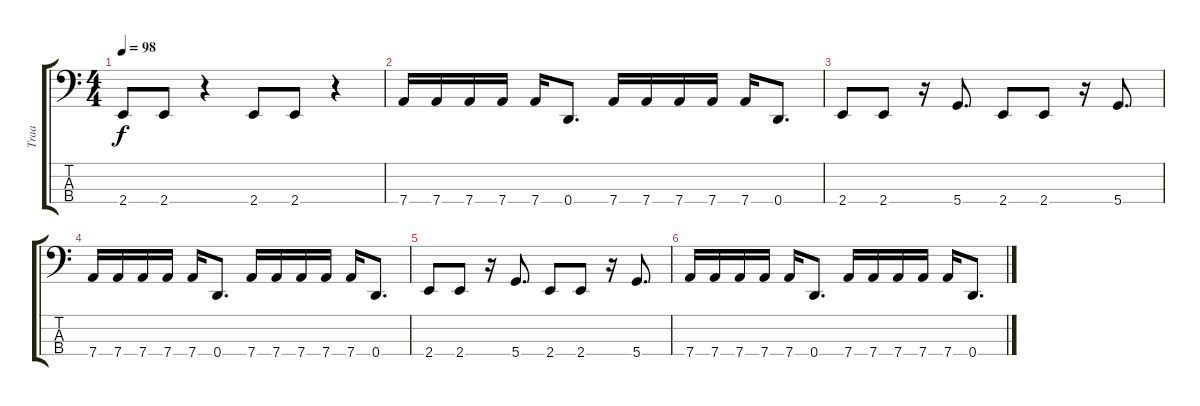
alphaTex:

\track ("Traa" "Traa") {instrument electricbassfinger}
\staff {score tabs}
\tuning (G2 D2 A1 D1) {hide}
\ts (4 4)
\tempo 98
\clef f4
\ks c
2.4.8{dy f} 2.4.8 r.4 2.4.8 2.4.8 r.4 |
7.4.16 7.4.16 7.4.16 7.4.16 7.4.16 0.4.8{d} 7.4.16 7.4.16 7.4.16 7.4.16 7.4.16 0.4.8{d} |
2.4.8 2.4.8 r.16 5.4.8{d} 2.4.8 2.4.8 r.16 5.4.8{d} |
7.4.16 7.4.16 7.4.16 7.4.16 7.4.16 0.4.8{d} 7.4.16 7.4.16 7.4.16 7.4.16 7.4.16 0.4.8{d} |
2.4.8 2.4.8 r.16 5.4.8{d} 2.4.8 2.4.8 r.16 5.4.8{d} |
7.4.16 7.4.16 7.4.16 7.4.16 7.4.16 0.4.8{d} 7.4.16 7.4.16 7.4.16 7.4.16 7.4.16 0.4.8{d}
